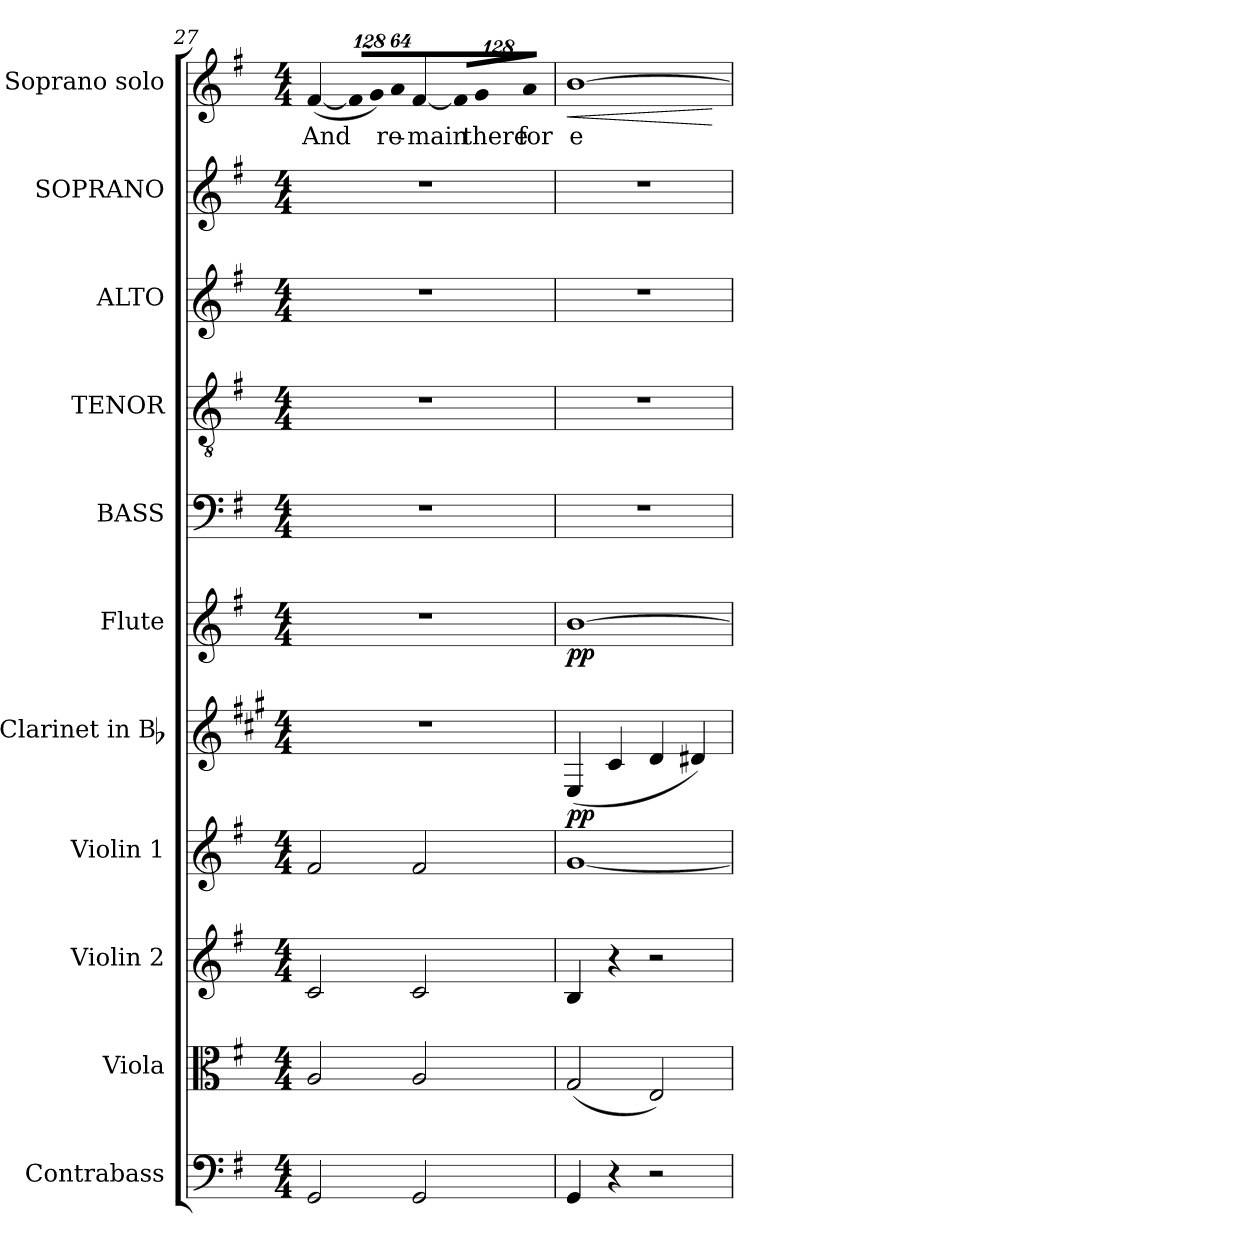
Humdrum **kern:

**kern	**kern	**kern	**kern	**kern	**dynam	**kern	**dynam	**kern	**kern	**kern	**kern	**kern	**text	**dynam
*part11	*part10	*part9	*part8	*part7	*part7	*part6	*part6	*part5	*part4	*part3	*part2	*part1	*part1	*part1
*staff11	*staff10	*staff9	*staff8	*staff7	*staff7	*staff6	*staff6	*staff5	*staff4	*staff3	*staff2	*staff1	*staff1	*staff1
*I"Contrabass	*I"Viola	*I"Violin 2	*I"Violin 1	*I"Clarinet in Bb	*	*I"Flute	*	*I"BASS	*I"TENOR	*I"ALTO	*I"SOPRANO	*I"Soprano solo	*	*
*I'Cb.	*I'Vla.	*I'Vln. 2	*I'Vln. 1	*I'Cl.	*	*I'Fl.	*	*I'B.	*I'T.	*I'A.	*I'S.	*I'S.	*	*
*clefF4	*clefC3	*clefG2	*clefG2	*clefG2	*	*clefG2	*	*clefF4	*clefGv2	*clefG2	*clefG2	*clefG2	*	*
*ITrd7c12	*	*	*	*ITrd1c2	*	*	*	*	*ITrd7c12	*	*	*	*	*
*k[f#]	*k[f#]	*k[f#]	*k[f#]	*k[f#]	*	*k[f#]	*	*k[f#]	*k[f#]	*k[f#]	*k[f#]	*k[f#]	*	*
*G:	*G:	*G:	*G:	*G:	*	*G:	*	*G:	*G:	*G:	*G:	*G:	*	*
*M4/4	*M4/4	*M4/4	*M4/4	*M4/4	*	*M4/4	*	*M4/4	*M4/4	*M4/4	*M4/4	*M4/4	*	*
=27	=27	=27	=27	=27	=27	=27	=27	=27	=27	=27	=27	=27	=27	=27
!	!	!	!	!	!	!	!	!	!	!	!	!	!LO:LY:b:color=#000000	!
2GGGi/	2Ai/	2ci/	2f#i/	1r	.	1r	.	1r	1r	1r	1r	([<4f#i/	And	.
*	*	*	*	*	*	*	*	*	*	*	*	*Xbrackettup	*	*
!	!	!	!	!	!	!	!	!	!	!	!	!LO:N:vis=8	!	!
.	.	.	.	.	.	.	.	.	.	.	.	1024%85f#i/L]	.	.
!	!	!	!	!	!	!	!	!	!	!	!	!LO:N:vis=8	!	!
.	.	.	.	.	.	.	.	.	.	.	.	1024%85gi/)	.	.
!	!	!	!	!	!	!	!	!	!	!	!	!LO:N:vis=8	!	!
!	!	!	!	!	!	!	!	!	!	!	!	!	!LO:LY:b:color=#000000	!
.	.	.	.	.	.	.	.	.	.	.	.	512%43ai/J	re-	.
!	!	!	!	!	!	!	!	!	!	!	!	!	!LO:LY:b:color=#000000	!
2GGGi/	2Ai/	2ci/	2f#i/	.	.	.	.	.	.	.	.	[<4f#i/	-main	.
!	!	!	!	!	!	!	!	!	!	!	!	!LO:N:vis=8	!	!
.	.	.	.	.	.	.	.	.	.	.	.	1024%85f#i/L]	.	.
!	!	!	!	!	!	!	!	!	!	!	!	!LO:N:vis=8	!	!
!	!	!	!	!	!	!	!	!	!	!	!	!	!LO:LY:b:color=#000000	!
.	.	.	.	.	.	.	.	.	.	.	.	1024%85gi/	there	.
!	!	!	!	!	!	!	!	!	!	!	!	!LO:N:vis=8	!	!
!	!	!	!	!	!	!	!	!	!	!	!	!	!LO:LY:b:color=#000000	!
.	.	.	.	.	.	.	.	.	.	.	.	512%43ai/J	for	.
=28	=28	=28	=28	=28	=28	=28	=28	=28	=28	=28	=28	=28	=28	=28
!	!	!	!	!	!	!	!	!	!	!	!	!	!LO:LY:b:color=#000000	!LO:HP:b
4GGGi/	(2Gi/	4Bi/	[<1gi	(4Di/	pp	[>1bi	pp	1r	1r	1r	1r	[>1bi	e-	<
4r	.	4r	.	4Bi/	.	.	.	.	.	.	.	.	.	.
2r	2Ei/)	2r	.	4ci/	.	.	.	.	.	.	.	.	.	.
.	.	.	.	4c#Xi/)	.	.	.	.	.	.	.	.	.	.
.	.	.	.	.	.	.	.	.	.	.	.	.	.	[
=	=	=	=	=	=	=	=	=	=	=	=	=	=	=
*-	*-	*-	*-	*-	*-	*-	*-	*-	*-	*-	*-	*-	*-	*-
